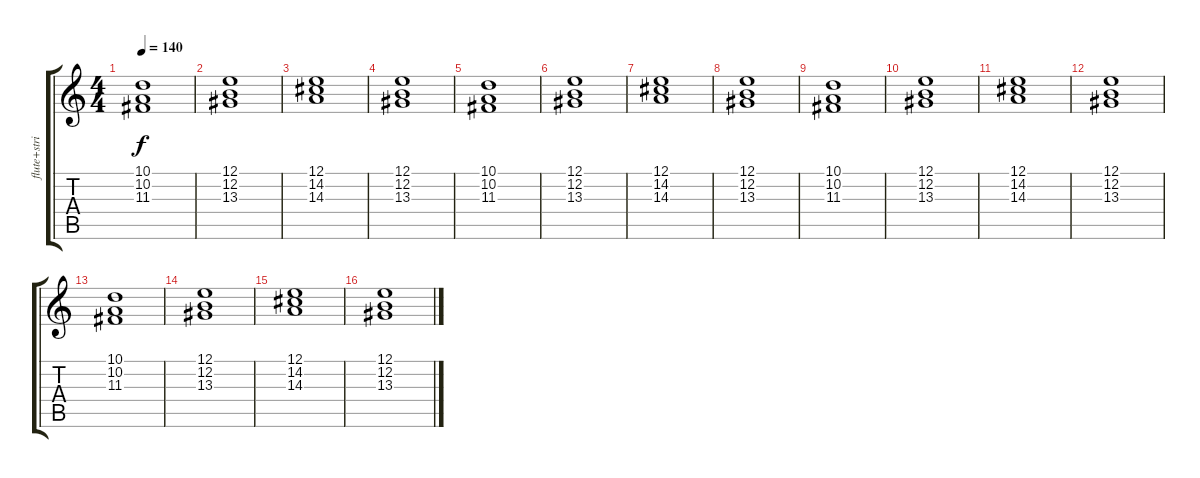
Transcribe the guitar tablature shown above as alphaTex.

\track ("flute+strings" "flute+stri") {instrument acousticgrandpiano}
\staff {score tabs}
\tuning (E4 B3 G3 D3 A2 E2) {hide}
\ts (4 4)
\tempo 140
\clef g2
\ks c
(10.1 10.2 11.3).1{dy f} |
(12.1 12.2 13.3).1 |
(12.1 14.2 14.3).1 |
(12.1 12.2 13.3).1 |
(10.1 10.2 11.3).1 |
(12.1 12.2 13.3).1 |
(12.1 14.2 14.3).1 |
(12.1 12.2 13.3).1 |
(10.1 10.2 11.3).1 |
(12.1 12.2 13.3).1 |
(12.1 14.2 14.3).1 |
(12.1 12.2 13.3).1 |
(10.1 10.2 11.3).1 |
(12.1 12.2 13.3).1 |
(12.1 14.2 14.3).1 |
(12.1 12.2 13.3).1
